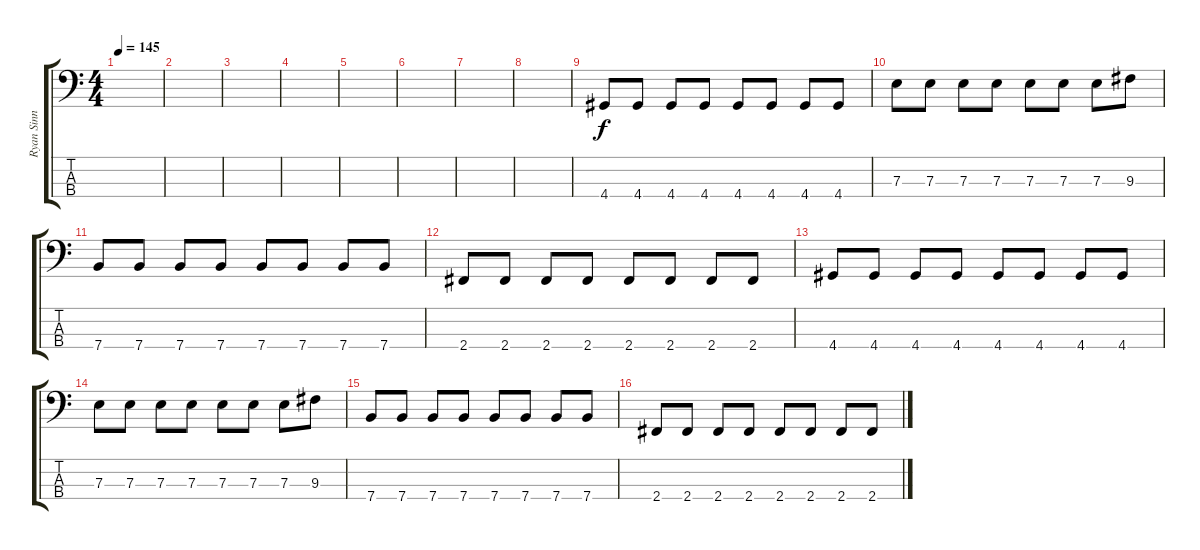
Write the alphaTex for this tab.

\track ("Ryan Sinn (Bass)" "Ryan Sinn ") {instrument electricbassfinger}
\staff {score tabs}
\tuning (G2 D2 A1 E1) {hide}
\ts (4 4)
\tempo 145
\clef f4
\ks c
|
|
|
|
|
|
|
|
4.4.8 4.4.8 4.4.8 4.4.8 4.4.8 4.4.8 4.4.8 4.4.8 |
7.3.8 7.3.8 7.3.8 7.3.8 7.3.8 7.3.8 7.3.8 9.3.8 |
7.4.8 7.4.8 7.4.8 7.4.8 7.4.8 7.4.8 7.4.8 7.4.8 |
2.4.8 2.4.8 2.4.8 2.4.8 2.4.8 2.4.8 2.4.8 2.4.8 |
4.4.8 4.4.8 4.4.8 4.4.8 4.4.8 4.4.8 4.4.8 4.4.8 |
7.3.8 7.3.8 7.3.8 7.3.8 7.3.8 7.3.8 7.3.8 9.3.8 |
7.4.8 7.4.8 7.4.8 7.4.8 7.4.8 7.4.8 7.4.8 7.4.8 |
2.4.8 2.4.8 2.4.8 2.4.8 2.4.8 2.4.8 2.4.8 2.4.8
